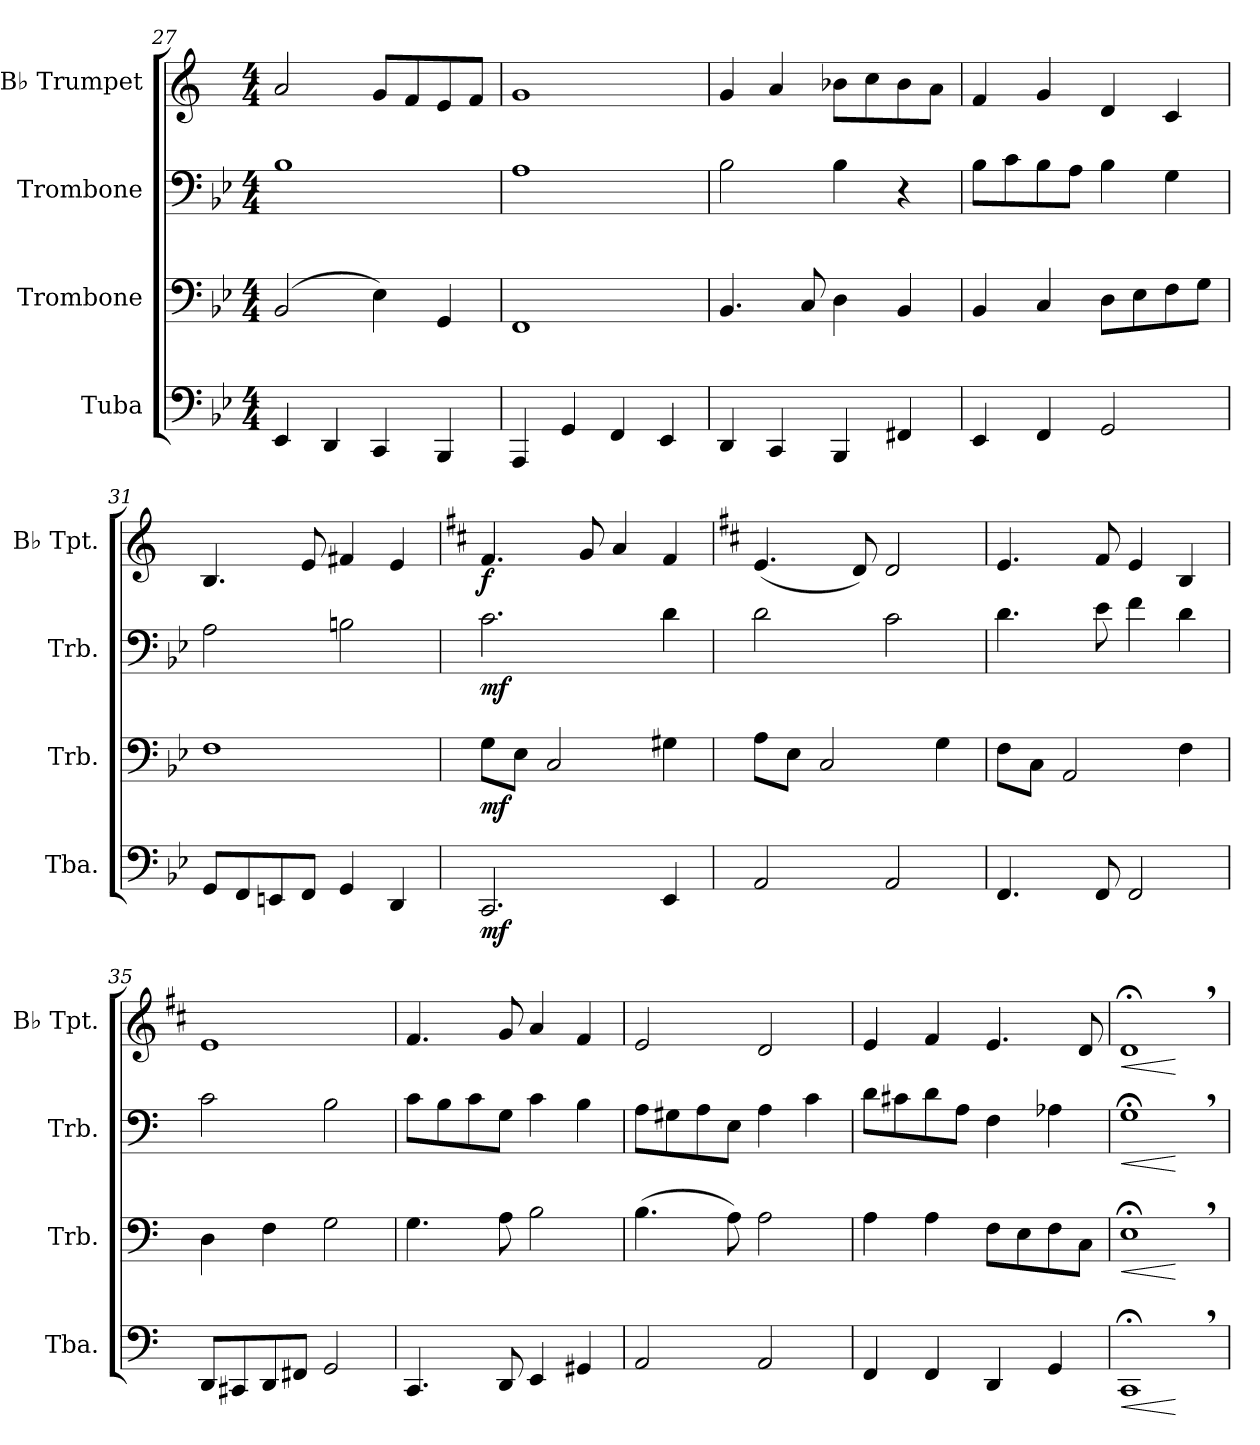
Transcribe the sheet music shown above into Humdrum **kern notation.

**kern	**dynam	**kern	**dynam	**kern	**dynam	**kern	**dynam
*part4	*part4	*part3	*part3	*part2	*part2	*part1	*part1
*staff4	*staff4	*staff3	*staff3	*staff2	*staff2	*staff1	*staff1
*I"Tuba	*	*I"Trombone	*	*I"Trombone	*	*I"B♭ Trumpet	*
*I'Tba.	*	*I'Trb.	*	*I'Trb.	*	*I'B♭ Tpt.	*
*clefF4	*	*clefF4	*	*clefF4	*	*clefG2	*
*	*	*	*	*	*	*ITrd1c2	*
*k[b-e-]	*	*k[b-e-]	*	*k[b-e-]	*	*k[b-e-]	*
*M4/4	*	*M4/4	*	*M4/4	*	*M4/4	*
=27	=27	=27	=27	=27	=27	=27	=27
4EE-/	.	(>2BB-/	.	1B-	.	2g/	.
4DD/	.	.	.	.	.	.	.
4CC/	.	4E-\)	.	.	.	8f/L	.
.	.	.	.	.	.	8e-/	.
4BBB-/	.	4GG/	.	.	.	8d/	.
.	.	.	.	.	.	8e-/J	.
!!LO:LB:g=z
=28	=28	=28	=28	=28	=28	=28	=28
4AAA/	.	1FF	.	1A	.	1f	.
4GG/	.	.	.	.	.	.	.
4FF/	.	.	.	.	.	.	.
4EE-/	.	.	.	.	.	.	.
=29	=29	=29	=29	=29	=29	=29	=29
4DD/	.	4.BB-/	.	2B-\	.	4f/	.
4CC/	.	.	.	.	.	4g/	.
.	.	8C/	.	.	.	.	.
4BBB-/	.	4D\	.	4B-\	.	8a-X\L	.
.	.	.	.	.	.	8b-\	.
4FF#X/	.	4BB-/	.	4r	.	8a-\	.
.	.	.	.	.	.	8g\J	.
=30	=30	=30	=30	=30	=30	=30	=30
4EE-/	.	4BB-/	.	8B-\L	.	4e-/	.
.	.	.	.	8c\	.	.	.
4FF/	.	4C/	.	8B-\	.	4f/	.
.	.	.	.	8A\J	.	.	.
2GG/	.	8D\L	.	4B-\	.	4c/	.
.	.	8E-\	.	.	.	.	.
.	.	8F\	.	4G\	.	4B-/	.
.	.	8G\J	.	.	.	.	.
=31	=31	=31	=31	=31	=31	=31	=31
8GG/L	.	1F	.	2A\	.	4.A/	.
8FF/	.	.	.	.	.	.	.
8EEn/	.	.	.	.	.	.	.
8FF/J	.	.	.	.	.	8d/	.
4GG/	.	.	.	2Bn\	.	4en/	.
4DD/	.	.	.	.	.	4d/	.
=32	=32	=32	=32	=32	=32	=32	=32
*k[]	*	*k[]	*	*k[]	*	*k[]	*
!	!LO:DY:b	!	!LO:DY:b	!	!LO:DY:b	!	!LO:DY:b
2.CC/	mf	8G\L	mf	2.c\	mf	4.e/	f
.	.	8E\J	.	.	.	.	.
.	.	2C/	.	.	.	.	.
.	.	.	.	.	.	8f/	.
.	.	.	.	.	.	4g/	.
4EE/	.	4G#X\	.	4d\	.	4e/	.
!!LO:PB:g=z
=33	=33	=33	=33	=33	=33	=33	=33
*k[]	*	*k[]	*	*k[]	*	*	*
2AA/	.	8A\L	.	2d\	.	(<4.d/	.
.	.	8E\J	.	.	.	.	.
.	.	2C/	.	.	.	.	.
.	.	.	.	.	.	8c/)	.
2AA/	.	.	.	2c\	.	2c/	.
.	.	4G\	.	.	.	.	.
=34	=34	=34	=34	=34	=34	=34	=34
4.FF/	.	8F\L	.	4.d\	.	4.d/	.
.	.	8C\J	.	.	.	.	.
.	.	2AA/	.	.	.	.	.
8FF/	.	.	.	8e\	.	8e/	.
2FF/	.	.	.	4f\	.	4d/	.
.	.	4F\	.	4d\	.	4A/	.
=35	=35	=35	=35	=35	=35	=35	=35
8DD/L	.	4D\	.	2c\	.	1d	.
8CC#X/	.	.	.	.	.	.	.
8DD/	.	4F\	.	.	.	.	.
8FF#X/J	.	.	.	.	.	.	.
2GG/	.	2G\	.	2B\	.	.	.
=36	=36	=36	=36	=36	=36	=36	=36
4.CC/	.	4.G\	.	8c\L	.	4.e/	.
.	.	.	.	8B\	.	.	.
.	.	.	.	8c\	.	.	.
8DD/	.	8A\	.	8G\J	.	8f/	.
4EE/	.	2B\	.	4c\	.	4g/	.
4GG#X/	.	.	.	4B\	.	4e/	.
=37	=37	=37	=37	=37	=37	=37	=37
2AA/	.	(>4.B\	.	8A\L	.	2d/	.
.	.	.	.	8G#X\	.	.	.
.	.	.	.	8A\	.	.	.
.	.	8A\)	.	8E\J	.	.	.
2AA/	.	2A\	.	4A\	.	2c/	.
.	.	.	.	4c\	.	.	.
!!LO:LB:g=z
=38	=38	=38	=38	=38	=38	=38	=38
4FF/	.	4A\	.	8d\L	.	4d/	.
.	.	.	.	8c#X\	.	.	.
4FF/	.	4A\	.	8d\	.	4e/	.
.	.	.	.	8A\J	.	.	.
4DD/	.	8F\L	.	4F\	.	4.d/	.
.	.	8E\	.	.	.	.	.
4GG/	.	8F\	.	4A-X\	.	.	.
.	.	8C\J	.	.	.	8c/	.
=39	=39	=39	=39	=39	=39	=39	=39
!	!LO:HP:b	!	!LO:HP:b	!	!LO:HP:b	!	!LO:HP:b
1CC;<,	<	1E;<,	<	1G;<,	<	1c;<,	<
.	[	.	[	.	[	.	[
=	=	=	=	=	=	=	=
*-	*-	*-	*-	*-	*-	*-	*-
